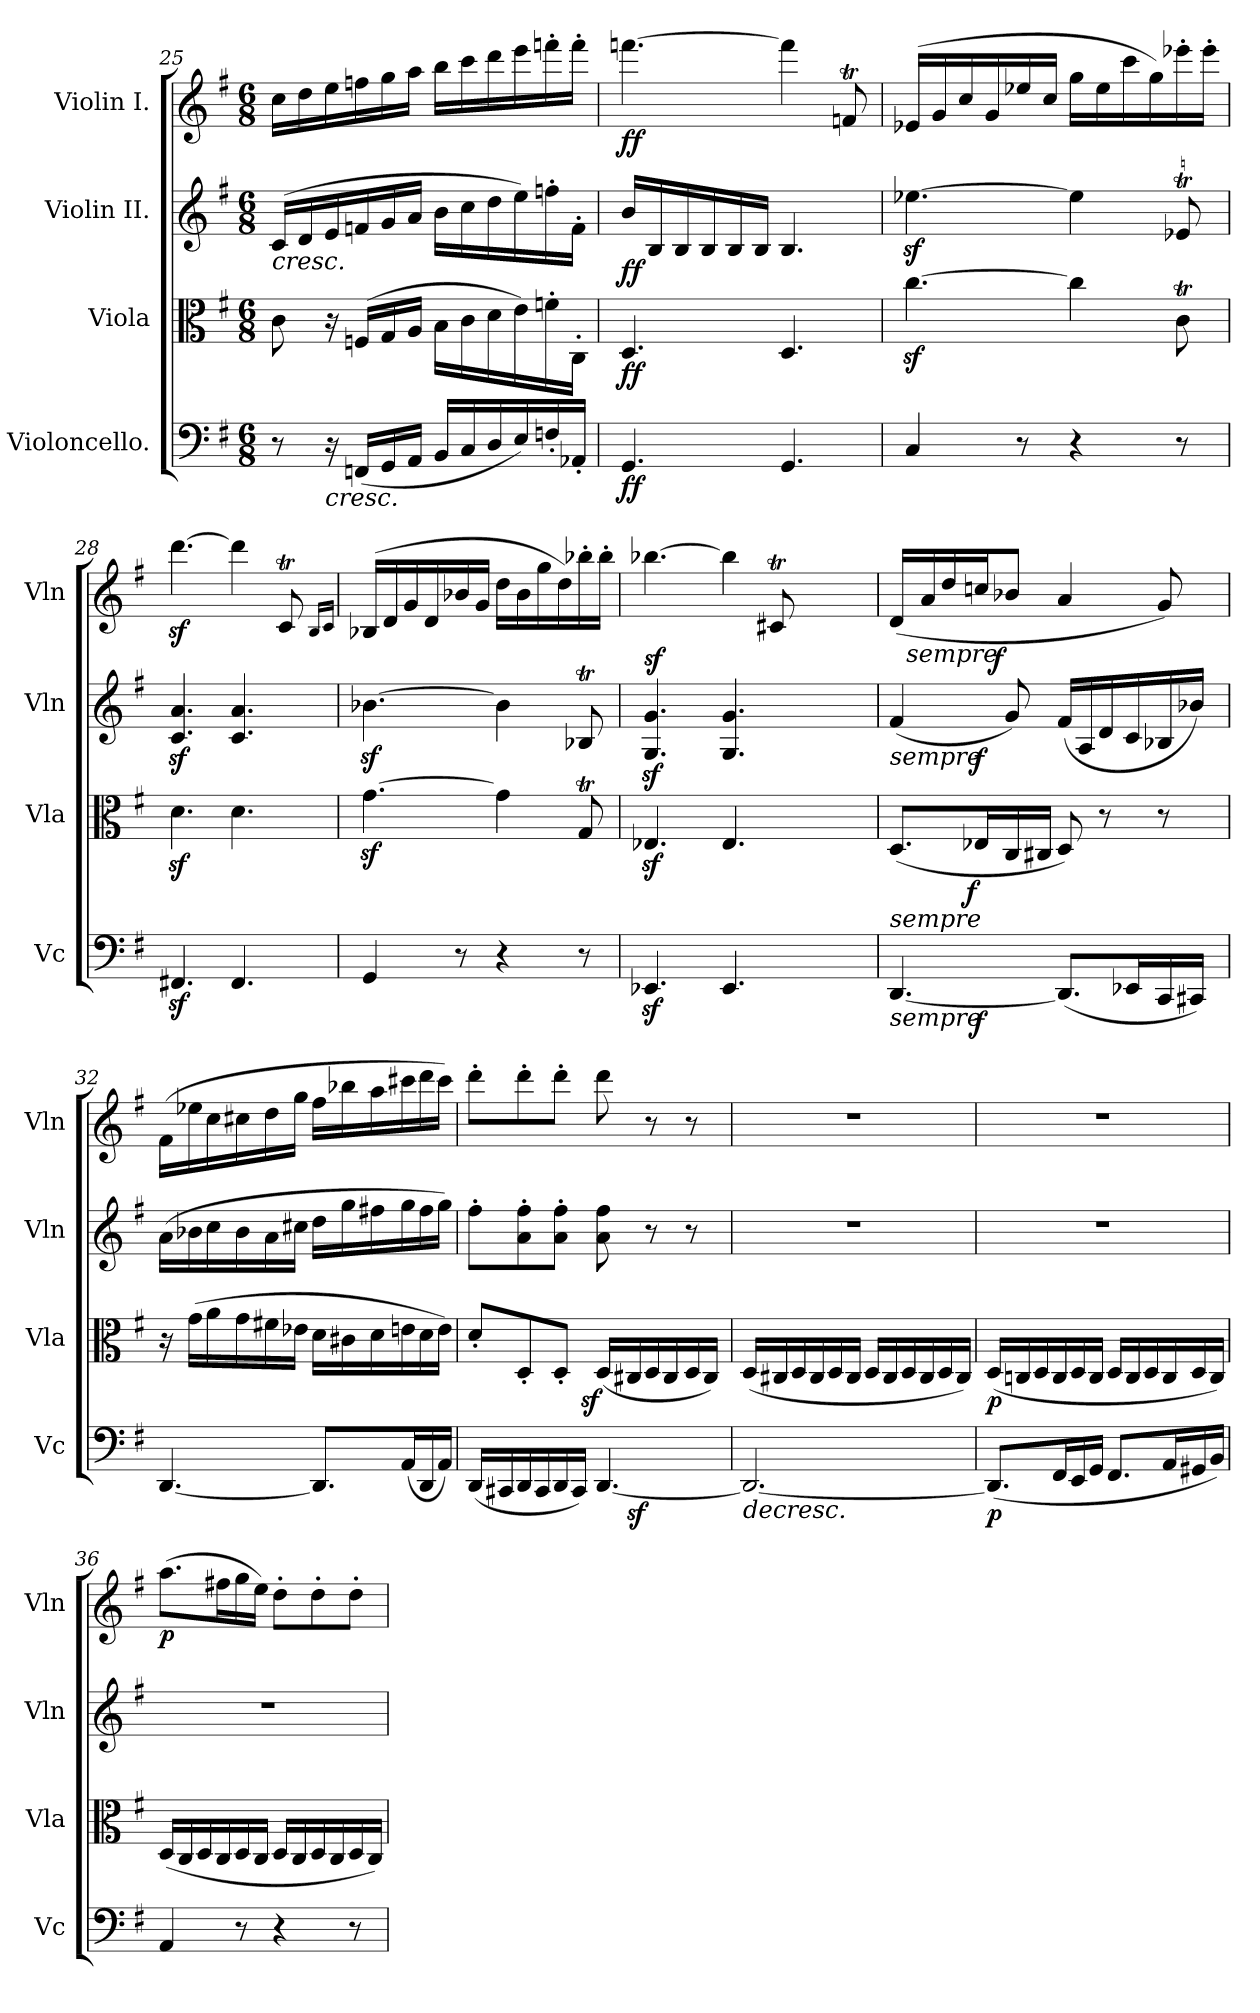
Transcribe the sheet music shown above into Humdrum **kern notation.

**kern	**dynam	**kern	**dynam	**kern	**dynam	**kern	**dynam
*part4	*part4	*part3	*part3	*part2	*part2	*part1	*part1
*staff4	*staff4	*staff3	*staff3	*staff2	*staff2	*staff1	*staff1
*I"Violoncello.	*	*I"Viola	*	*I"Violin II.	*	*I"Violin I.	*
*I'Vc	*	*I'Vla	*	*I'Vln	*	*I'Vln	*
*clefF4	*	*clefC3	*	*clefG2	*	*clefG2	*
*k[f#]	*	*k[f#]	*	*k[f#]	*	*k[f#]	*
*e:	*	*e:	*	*e:	*	*e:	*
*M6/8	*	*M6/8	*	*M6/8	*	*M6/8	*
=25	=25	=25	=25	=25	=25	=25	=25
!	!	!	!	!LO:TX:b:i:t=cresc.	!	!	!
8r	.	8c\	.	(>16c/LL	.	16cc\LL	.
.	.	.	.	16d/	.	16dd\	.
!LO:TX:b:i:t=cresc.	!	!	!	!	!	!	!
16r	.	16r	.	16e/	.	16ee\	.
(<16FFn/LL	.	(>16Fn/LL	.	16fn/	.	16ffn\	.
16GG/	.	16G/	.	16g/	.	16gg\	.
16AA/JJ	.	16A/JJ	.	16a/JJ	.	16aa\JJ	.
16BB/LL	.	16B\LL	.	16b\LL	.	16bb\LL	.
16C/	.	16c\	.	16cc\	.	16ccc\	.
16D/	.	16d\	.	16dd\	.	16ddd\	.
16E/)	.	16e\)	.	16ee\)	.	16eee\	.
16Fn'</	.	16fn'>\	.	16ffn'>\	.	16fffn'>\	.
16AA-X'</JJ	.	16C'>\JJ	.	16f'>\JJ	.	16fff'>\JJ	.
=26	=26	=26	=26	=26	=26	=26	=26
!	!LO:DY:b	!	!LO:DY:b	!	!LO:DY:b	!	!LO:DY:b
4.GG/	ff	4.D/	ff	16b/LL	ff	[4.fffn\	ff
.	.	.	.	16B/	.	.	.
.	.	.	.	16B/	.	.	.
.	.	.	.	16B/	.	.	.
.	.	.	.	16B/	.	.	.
.	.	.	.	16B/JJ	.	.	.
4.GG/	.	4.D/	.	4.B/	.	4fff\]	.
.	.	.	.	.	.	8fnT/	.
=27	=27	=27	=27	=27	=27	=27	=27
4C/	.	[4.ccz<\	.	[4.ee-Xz<\	.	(>16e-X/LL	.
.	.	.	.	.	.	16g/	.
.	.	.	.	.	.	16cc/	.
.	.	.	.	.	.	16g/	.
8r	.	.	.	.	.	16ee-X/	.
.	.	.	.	.	.	16cc/JJ	.
4r	.	4cc\]	.	4ee-\]	.	16gg\LL	.
.	.	.	.	.	.	16ee-\	.
.	.	.	.	.	.	16ccc\	.
.	.	.	.	.	.	16gg\)	.
8r	.	8cT\	.	8e-XT/	.	16eee-X'>\	.
.	.	.	.	.	.	16eee-'>\JJ	.
=28	=28	=28	=28	=28	=28	=28	=28
4.FF#Xz</	.	4.dz<\	.	4.c/z< 4.a/z<	.	[4.dddz<\	.
4.FF#/	.	4.d\	.	4.c/ 4.a/	.	4ddd\]	.
.	.	.	.	.	.	8cT/	.
.	.	.	.	.	.	16qB/LL	.
.	.	.	.	.	.	16qc/JJ	.
=29	=29	=29	=29	=29	=29	=29	=29
4GG/	.	[4.gz<\	.	[4.b-Xz<\	.	(>16B-X/LL	.
.	.	.	.	.	.	16d/	.
.	.	.	.	.	.	16g/	.
.	.	.	.	.	.	16d/	.
8r	.	.	.	.	.	16b-X/	.
.	.	.	.	.	.	16g/JJ	.
4r	.	4g\]	.	4b-\]	.	16dd\LL	.
.	.	.	.	.	.	16b-\	.
.	.	.	.	.	.	16gg\	.
.	.	.	.	.	.	16dd\)	.
8r	.	8GT/	.	8B-XT/	.	16bb-X'>\	.
.	.	.	.	.	.	16bb-'>\JJ	.
!!LO:PB:g=z
=30	=30	=30	=30	=30	=30	=30	=30
*	*	*	*	*	*	*^	*
!	!	!	!	!	!	!	!	!LO:DY:b
4.EE-Xz</	.	4.E-Xz</	.	4.G/z< 4.g/z<	.	[4.bb-X\	8ryy	sf
.	.	.	.	.	.	.	2ryy	.
4.EE-/	.	4.E-/	.	4.G/ 4.g/	.	4bb-\]	.	.
.	.	.	.	.	.	8c#Xt/	2048%51c#/yy	.
.	.	.	.	.	.	.	2048%51d/yy	.
.	.	.	.	.	.	.	2048%51c#/yy	.
.	.	.	.	.	.	.	2048%51d/yy	.
.	.	.	.	.	.	.	2048%51c#/yy	.
.	.	.	.	.	.	.	2048ryy	.
=31	=31	=31	=31	=31	=31	=31	=31	=31
*^	*	*^	*	*^	*	*	*	*
!	!	!	!	!	!	!LO:TX:b:i:t=sempre	!	!	!	!	!
!	!	!	!LO:TX:b:i:t=sempre	!	!	!	!	!	!	!	!
!LO:TX:b:i:t=sempre	!	!	!	!	!	!	!	!	!	!	!
*	*	*	*	*	*	*	*	*	*	*^	*
[4.DD/	8.ryy	.	(<8.D/L	8ryy	.	(<4f#/	8.ryy	.	(<16d/LL	8ryy	64ryy	.
.	.	.	.	.	.	.	.	.	.	.	128ryy	.
.	.	.	.	.	.	.	.	.	.	.	1024.ryy	.
!	!	!	!	!	!	!	!	!	!	!	!LO:TX:b:i:t=sempre	!
.	.	.	.	.	.	.	.	.	.	.	2ryy	.
.	.	.	.	.	.	.	.	.	16a/	.	.	.
.	.	.	.	32ryy	.	.	.	.	16dd/	16ryy	.	.
.	.	.	.	64ryy	.	.	.	.	.	.	.	.
.	.	.	.	512..ryy	.	.	.	.	.	.	.	.
!	!	!	!	!	!LO:DY:b	!	!	!	!	!	!	!
.	.	.	.	2ryy	f	.	.	.	.	.	.	.
!	!	!LO:DY:b	!	!	!	!	!	!LO:DY:b	!	!	!	!
.	2ryy	f	16E-X/L	.	.	.	2ryy	f	16ccn/J	32ryy	.	.
.	.	.	.	.	.	.	.	.	.	256ryy	.	.
.	.	.	.	.	.	.	.	.	.	512ryy	.	.
.	.	.	.	.	.	.	.	.	.	2048ryy	.	.
!	!	!	!	!	!	!	!	!	!	!	!	!LO:DY:b
.	.	.	.	.	.	.	.	.	.	2ryy	.	f
.	.	.	16C/	.	.	8g/)	.	.	8b-X/J	.	.	.
.	.	.	16C#X/JJ	.	.	.	.	.	.	.	.	.
(<8.DD/L]	.	.	8D/)	.	.	(<16f#/LL	.	.	4a/	.	.	.
.	.	.	.	.	.	16A/	.	.	.	.	.	.
.	.	.	8r	.	.	16d/	.	.	.	.	.	.
.	.	.	.	.	.	.	.	.	.	.	8ryy	.
16EE-X/L	.	.	.	.	.	16c/	.	.	.	.	.	.
16CC/	.	.	8r	.	.	16B-X/	.	.	8g/)	.	.	.
.	.	.	.	.	.	.	.	.	.	.	16ryy	.
.	.	.	.	16ryy	.	.	.	.	.	.	.	.
16CC#X/JJ)	16ryy	.	.	.	.	16b-X/JJ)	16ryy	.	.	.	.	.
.	.	.	.	.	.	.	.	.	.	.	32ryy	.
.	.	.	.	.	.	.	.	.	.	64ryy	.	.
.	.	.	.	128ryy	.	.	.	.	.	.	.	.
.	.	.	.	.	.	.	.	.	.	128ryy	.	.
.	.	.	.	.	.	.	.	.	.	.	256ryy	.
.	.	.	.	256ryy	.	.	.	.	.	.	.	.
.	.	.	.	.	.	.	.	.	.	.	512ryy	.
.	.	.	.	.	.	.	.	.	.	1024.ryy	.	.
.	.	.	.	2048ryy	.	.	.	.	.	.	2048ryy	.
*v	*v	*	*	*	*	*v	*v	*	*v	*v	*v	*
*	*	*v	*v	*	*	*	*	*
=32	=32	=32	=32	=32	=32	=32	=32
[4.DD/	.	16r	.	(>16a\LL	.	(>16f#\LL	.
.	.	(>16g\LL	.	16b-X\	.	16ee-X\	.
.	.	16a\	.	16cc\	.	16cc\	.
.	.	16g\	.	16b-\	.	16cc#X\	.
.	.	16f#X\	.	16a\	.	16dd\	.
.	.	16e-X\JJ	.	16cc#X\JJ	.	16gg\JJ	.
8.DD/L]	.	16d\LL	.	16dd\LL	.	16ff#\LL	.
.	.	16c#X\	.	16gg\	.	16bb-X\	.
.	.	16d\	.	16ff#X\	.	16aa\	.
(<16AA/L	.	16en\	.	16gg\	.	16ccc#X\	.
16DD/	.	16d\	.	16ff#\	.	16ddd\	.
16AA/JJ)	.	16e\JJ)	.	16gg\JJ)	.	16ccc#\JJ)	.
=33	=33	=33	=33	=33	=33	=33	=33
*^	*	*^	*	*	*	*	*
(<16DD/LL	4..ryy	.	8d'</L	4ryy	.	8ff#'>\L	.	8ddd'>\L	.
16CC#X/	.	.	.	.	.	.	.	.	.
16DD/	.	.	8D'</	.	.	8a\'> 8ff#\'>	.	8ddd'>\	.
16CC#/	.	.	.	.	.	.	.	.	.
16DD/	.	.	8D'</J	16ryy	.	8a\'> 8ff#\'>J	.	8ddd'>\J	.
16CC#/JJ)	.	.	.	128ryy	.	.	.	.	.
.	.	.	.	256ryy	.	.	.	.	.
.	.	.	.	1024ryy	.	.	.	.	.
!	!	!	!	!	!LO:DY:b	!	!	!	!
.	.	.	.	4ryy	sf	.	.	.	.
[4.DD/	.	.	(<16D/LL	.	.	8a\ 8ff#\	.	8ddd\	.
!	!	!LO:DY:b	!	!	!	!	!	!	!
.	4ryy	sf	16C#X/	.	.	.	.	.	.
.	.	.	16D/	.	.	8r	.	8r	.
.	.	.	16C#/	.	.	.	.	.	.
.	.	.	.	8ryy	.	.	.	.	.
.	.	.	16D/	.	.	8r	.	8r	.
.	16ryy	.	16C#/JJ)	.	.	.	.	.	.
.	.	.	.	32ryy	.	.	.	.	.
.	.	.	.	64ryy	.	.	.	.	.
.	.	.	.	512.ryy	.	.	.	.	.
=34	=34	=34	=34	=34	=34	=34	=34	=34	=34
!	!	!LO:HP:b	!	!	!	!	!	!	!
*v	*v	*	*	*	*	*	*	*	*
*	*	*v	*v	*	*	*	*	*
2.DD/_	>	(<16D/LL	.	2.r	.	2.r	.
.	.	16C#X/	.	.	.	.	.
.	.	16D/	.	.	.	.	.
.	.	16C#/	.	.	.	.	.
.	.	16D/	.	.	.	.	.
.	.	16C#/JJ	.	.	.	.	.
.	.	16D/LL	.	.	.	.	.
.	.	16C#/	.	.	.	.	.
.	.	16D/	.	.	.	.	.
.	.	16C#/	.	.	.	.	.
.	.	16D/	.	.	.	.	.
.	.	16C#/JJ)	.	.	.	.	.
=35	=35	=35	=35	=35	=35	=35	=35
!	!LO:DY:b	!	!LO:DY:b	!	!	!	!
(<8.DD/L]	p	(<16D/LL	p	2.r	.	2.r	.
.	.	16Cn/	.	.	.	.	.
.	.	16D/	.	.	.	.	.
16FF#/L	]	16C/	.	.	.	.	.
16EE/	.	16D/	.	.	.	.	.
16GG/JJ	.	16C/JJ	.	.	.	.	.
8.FF#/L	.	16D/LL	.	.	.	.	.
.	.	16C/	.	.	.	.	.
.	.	16D/	.	.	.	.	.
16AA/L	.	16C/	.	.	.	.	.
16GG#X/	.	16D/	.	.	.	.	.
16BB/JJ)	.	16C/JJ)	.	.	.	.	.
!!LO:LB:g=z
=36	=36	=36	=36	=36	=36	=36	=36
!	!	!	!	!	!	!	!LO:DY:b
4AA/	.	(<16D/LL	.	2.r	.	(>8.aa\L	p
.	.	16C/	.	.	.	.	.
.	.	16D/	.	.	.	.	.
.	.	16C/	.	.	.	16ff#X\L	.
8r	.	16D/	.	.	.	16gg\	.
.	.	16C/JJ	.	.	.	16ee\JJ)	.
4r	.	16D/LL	.	.	.	8dd'>\L	.
.	.	16C/	.	.	.	.	.
.	.	16D/	.	.	.	8dd'>\	.
.	.	16C/	.	.	.	.	.
8r	.	16D/	.	.	.	8dd'>\J	.
.	.	16C/JJ)	.	.	.	.	.
=	=	=	=	=	=	=	=
*-	*-	*-	*-	*-	*-	*-	*-
